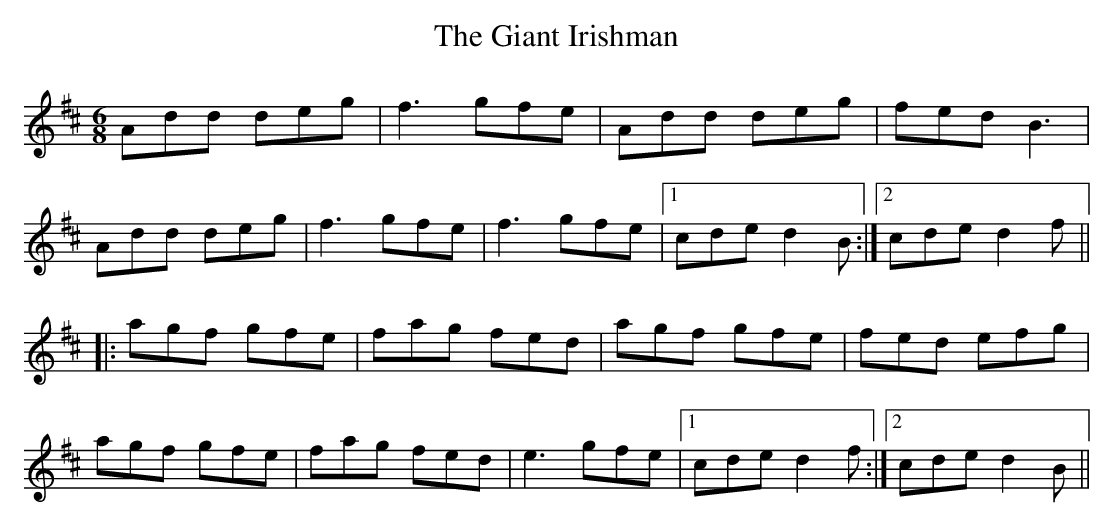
X:1
T:Giant Irishman, The
M:6/8
K:D
Add deg|f3 gfe|Add deg|fed B3|
Add deg|f3 gfe|f3 gfe|1 cde d2B:|2 cde d2f||
|:agf gfe|fag fed|agf gfe|fed efg|
agf gfe|fag fed|e3 gfe|1 cde d2f:|2 cde d2B||
